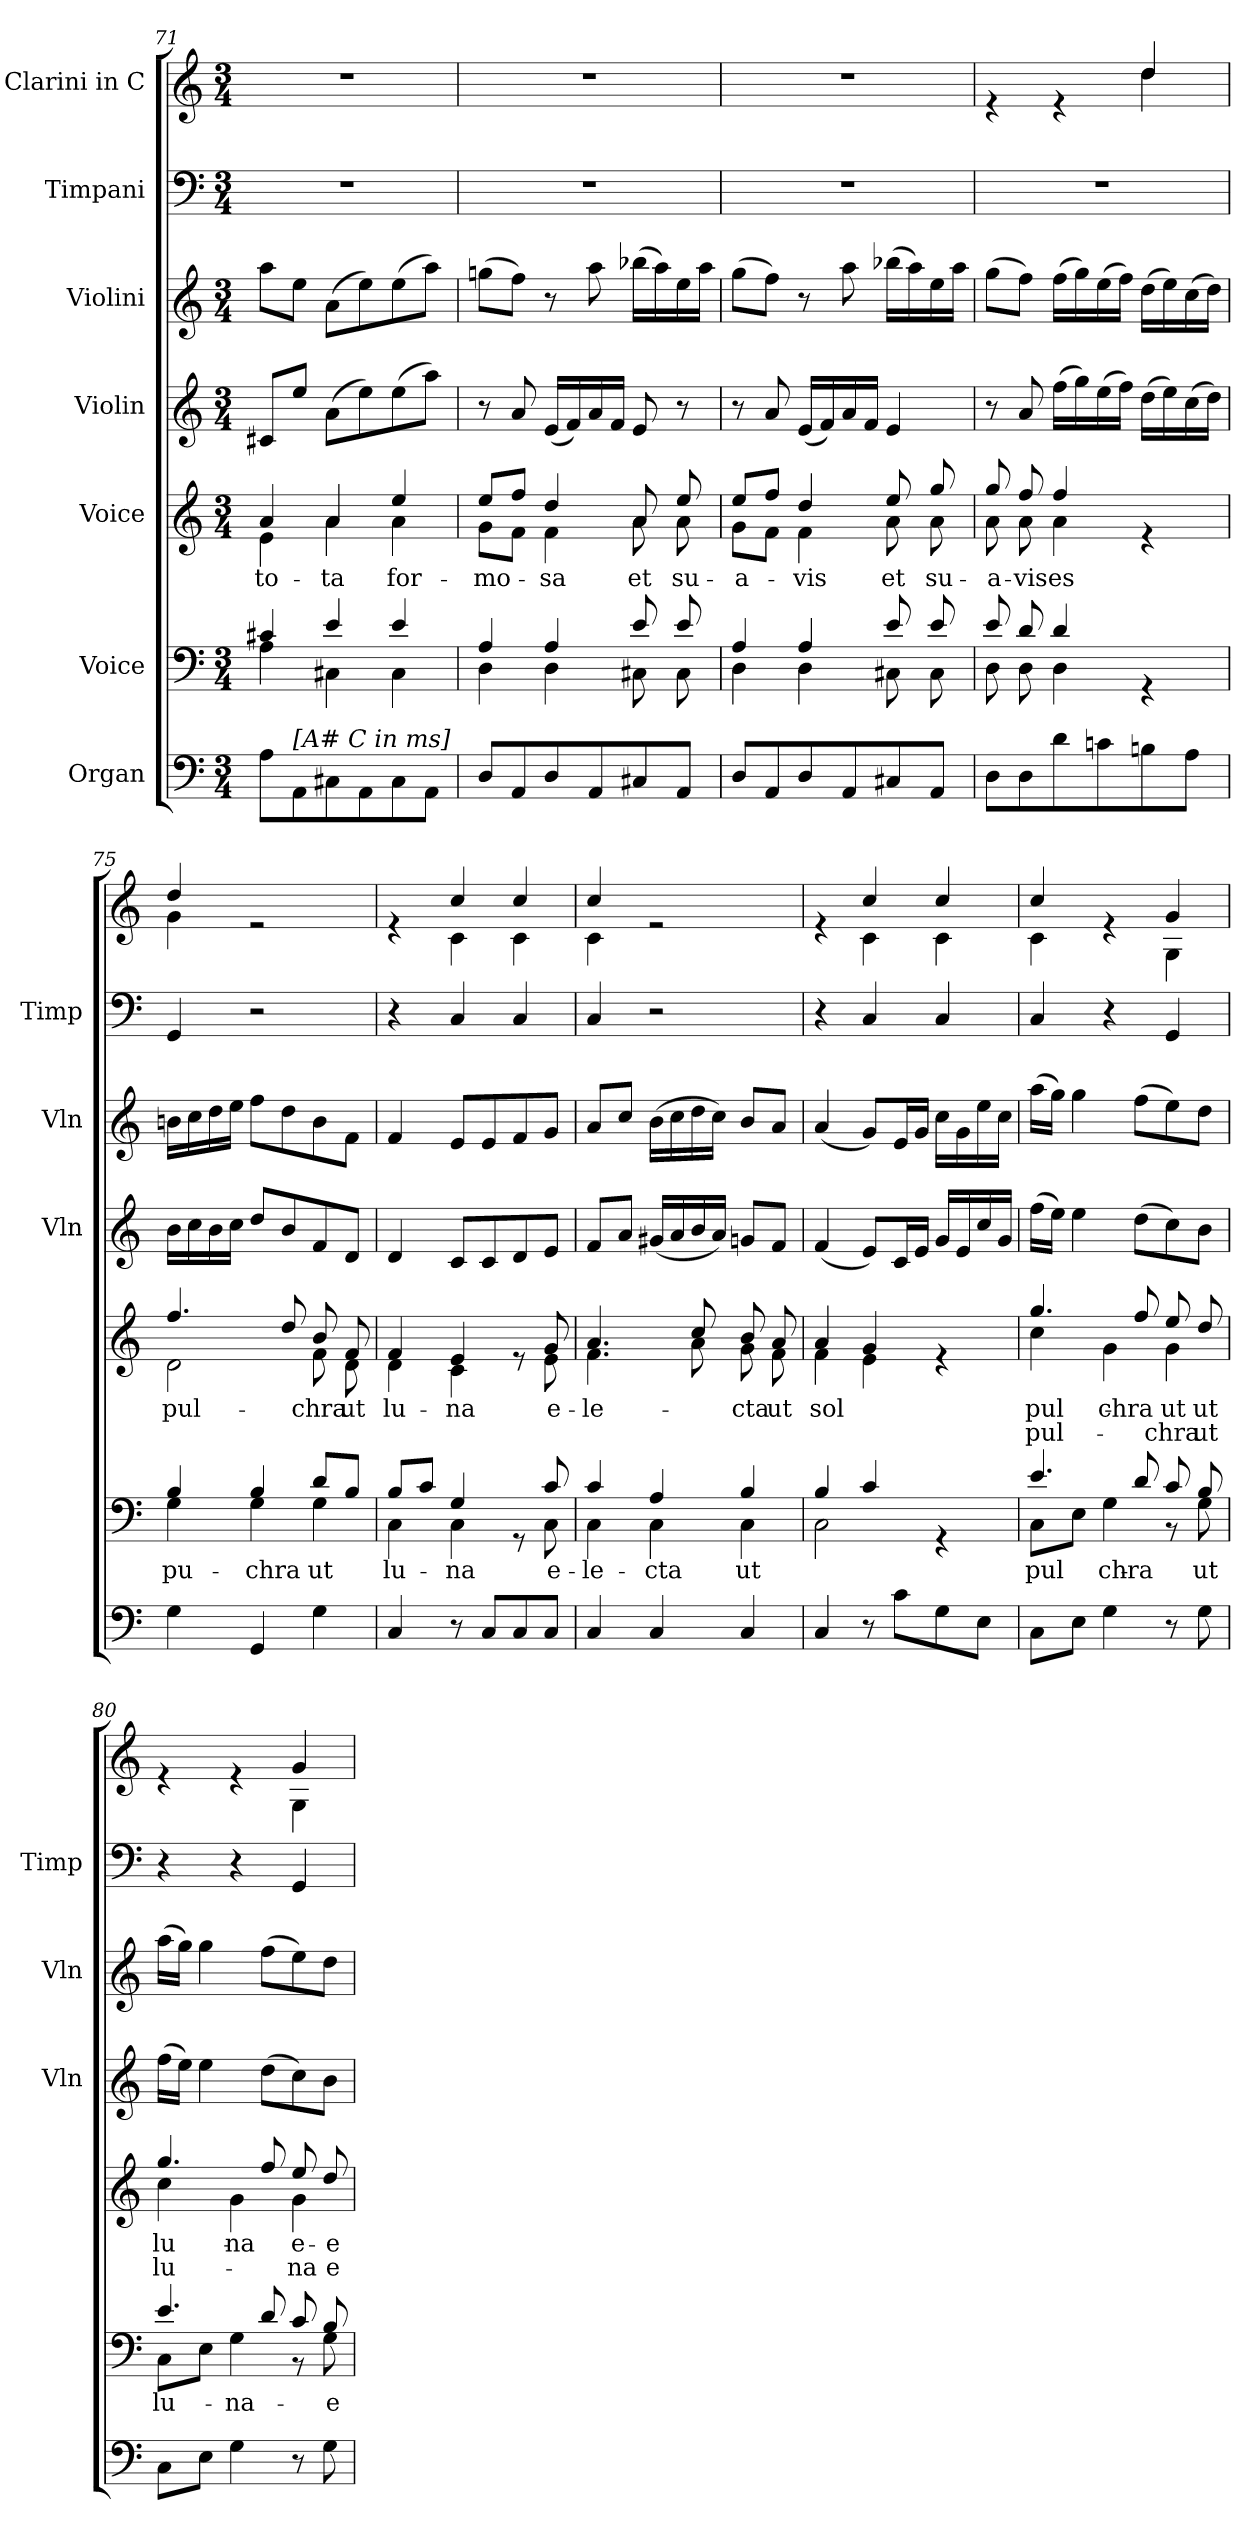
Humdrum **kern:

**kern	**kern	**text	**kern	**text	**text	**kern	**kern	**kern	**kern
*part7	*part6	*part6	*part5	*part5	*part5	*part4	*part3	*part2	*part1
*staff7	*staff6	*staff6	*staff5	*staff5	*staff5	*staff4	*staff3	*staff2	*staff1
*I"Organ	*I"Voice	*	*I"Voice	*	*	*I"Violin	*I"Violini	*I"Timpani	*I"Clarini in C
*	*	*	*	*	*	*I'Vln	*I'Vln	*I'Timp	*
*clefF4	*clefF4	*	*clefG2	*	*	*clefG2	*clefG2	*clefF4	*clefG2
*k[]	*k[]	*	*k[]	*	*	*k[]	*k[]	*k[]	*k[]
*M3/4	*M3/4	*	*M3/4	*	*	*M3/4	*M3/4	*M3/4	*M3/4
=71	=71	=71	=71	=71	=71	=71	=71	=71	=71
*	*^	*	*	*	*	*	*	*	*
!	!	!	!	!	!LO:LY:b	!	!	!	!	!
*	*	*	*	*^	*	*	*	*	*	*
8A\L	4c#X/	4A\	.	4a/	4e\	to-	.	8c#X/L	8aa\L	2.r	2.r
!LO:TX:a:t=[A# C in ms]	!	!	!	!	!	!	!	!	!	!	!
8AA\	.	.	.	.	.	.	.	8ee/J	8ee\J	.	.
!	!	!	!	!	!	!LO:LY:b	!	!	!	!	!
8C#X\	4e/	4C#X\	.	4a/	4a\	-ta	.	(8a\L	(8a\L	.	.
8AA\	.	.	.	.	.	.	.	8ee\)	8ee\)	.	.
!	!	!	!	!	!	!LO:LY:b	!	!	!	!	!
8C#\	4e/	4C#\	.	4ee/	4a\	for-	.	(8ee\	(8ee\	.	.
8AA\J	.	.	.	.	.	.	.	8aa\J)	8aa\J)	.	.
=72	=72	=72	=72	=72	=72	=72	=72	=72	=72	=72	=72
!	!	!	!	!	!	!LO:LY:b	!	!	!	!	!
8D/L	4A/	4D\	.	8ee/L	8g\L	-mo-	.	8r	(8ggn\L	2.r	2.r
8AA/	.	.	.	8ff/J	8f\J	.	.	8a/	8ff\J)	.	.
!	!	!	!	!	!	!LO:LY:b	!	!	!	!	!
8D/	4A/	4D\	.	4dd/	4f\	-sa	.	(16e/LL	8r	.	.
.	.	.	.	.	.	.	.	16f/)	.	.	.
8AA/	.	.	.	.	.	.	.	16a/	8aa\	.	.
.	.	.	.	.	.	.	.	16f/JJ	.	.	.
!	!	!	!	!	!	!LO:LY:b	!	!	!	!	!
8C#X/	8e/	8C#X\	.	8a/	8a\	et	.	8e/	(16bb-X\LL	.	.
.	.	.	.	.	.	.	.	.	16aa\)	.	.
!	!	!	!	!	!	!LO:LY:b	!	!	!	!	!
8AA/J	8e/	8C#\	.	8ee/	8a\	su-	.	8r	16ee\	.	.
.	.	.	.	.	.	.	.	.	16aa\JJ	.	.
!!LO:PB:g=z
=73	=73	=73	=73	=73	=73	=73	=73	=73	=73	=73	=73
!	!	!	!	!	!	!LO:LY:b	!	!	!	!	!
8D/L	4A/	4D\	.	8ee/L	8g\L	-a-	.	8r	(8gg\L	2.r	2.r
8AA/	.	.	.	8ff/J	8f\J	.	.	8a/	8ff\J)	.	.
!	!	!	!	!	!	!LO:LY:b	!	!	!	!	!
8D/	4A/	4D\	.	4dd/	4f\	-vis	.	(16e/LL	8r	.	.
.	.	.	.	.	.	.	.	16f/)	.	.	.
8AA/	.	.	.	.	.	.	.	16a/	8aa\	.	.
.	.	.	.	.	.	.	.	16f/JJ	.	.	.
!	!	!	!	!	!	!LO:LY:b	!	!	!	!	!
8C#X/	8e/	8C#X\	.	8ee/	8a\	et	.	4e/	(16bb-X\LL	.	.
.	.	.	.	.	.	.	.	.	16aa\)	.	.
!	!	!	!	!	!	!LO:LY:b	!	!	!	!	!
8AA/J	8e/	8C#\	.	8gg/	8a\	su-	.	.	16ee\	.	.
.	.	.	.	.	.	.	.	.	16aa\JJ	.	.
=74	=74	=74	=74	=74	=74	=74	=74	=74	=74	=74	=74
!	!	!	!	!	!	!LO:LY:b	!	!	!	!	!
*	*	*	*	*	*	*	*	*	*	*	*^
8D\L	8e/	8D\	.	8gg/	8a\	-a-	.	8r	(8gg\L	2.r	4re	2ryy
!	!	!	!	!	!	!LO:LY:b	!	!	!	!	!	!
8D\	8d/	8D\	.	8ff/	8a\	-vis	.	8a/	8ff\J)	.	.	.
!	!	!	!	!	!	!LO:LY:b	!	!	!	!	!	!
8d\	4d/	4D\	.	4ff/	4a\	es	.	(16ff\LL	(16ff\LL	.	4re	.
.	.	.	.	.	.	.	.	16gg\)	16gg\)	.	.	.
8cn\	.	.	.	.	.	.	.	(16ee\	(16ee\	.	.	.
.	.	.	.	.	.	.	.	16ff\JJ)	16ff\JJ)	.	.	.
8Bn\	4rGG	4ryy	.	4re	4ryy	.	.	(16dd\LL	(16dd\LL	.	4dd/	4dd\
.	.	.	.	.	.	.	.	16ee\)	16ee\)	.	.	.
8A\J	.	.	.	.	.	.	.	(16cc\	(16cc\	.	.	.
.	.	.	.	.	.	.	.	16dd\JJ)	16dd\JJ)	.	.	.
=75	=75	=75	=75	=75	=75	=75	=75	=75	=75	=75	=75	=75
!	!	!	!LO:LY:b	!	!	!LO:LY:b	!	!	!	!	!	!
4G\	4B/	4G\	pu-	4.ff/	2d\	pul-	.	16b\LL	16bn\LL	4GG/	4dd/	4g\
.	.	.	.	.	.	.	.	16cc\	16cc\	.	.	.
.	.	.	.	.	.	.	.	16b\	16dd\	.	.	.
.	.	.	.	.	.	.	.	16cc\JJ	16ee\JJ	.	.	.
!	!	!	!LO:LY:b	!	!	!	!	!	!	!	!	!
4GG/	4B/	4G\	-chra	.	.	.	.	8dd/L	8ff\L	2r	2re	2ryy
.	.	.	.	8dd/	.	.	.	8b/	8dd\	.	.	.
!	!	!	!LO:LY:b	!	!	!LO:LY:b	!	!	!	!	!	!
4G\	8d/L	4G\	ut	8b/	8f\	-chra	.	8f/	8b\	.	.	.
!	!	!	!	!	!	!LO:LY:b	!	!	!	!	!	!
.	8B/J	.	.	8f/	8d\	ut	.	8d/J	8f\J	.	.	.
=76	=76	=76	=76	=76	=76	=76	=76	=76	=76	=76	=76	=76
!	!	!	!LO:LY:b	!	!	!LO:LY:b	!	!	!	!	!	!
4C/	8B/L	4C\	lu-	4f/	4d\	lu-	.	4d/	4f/	4r	4re	4ryy
.	8c/J	.	.	.	.	.	.	.	.	.	.	.
!	!	!	!LO:LY:b	!	!	!LO:LY:b	!	!	!	!	!	!
8r	4G/	4C\	-na	4e/	4c\	-na	.	8c/L	8e/L	4C/	4cc/	4c\
8C/L	.	.	.	.	.	.	.	8c/	8e/	.	.	.
8C/	8rGG	8ryy	.	8re	8ryy	.	.	8d/	8f/	4C/	4cc/	4c\
!	!	!	!LO:LY:b	!	!	!LO:LY:b	!	!	!	!	!	!
8C/J	8c/	8C\	e-	8g/	8e\	e-	.	8e/J	8g/J	.	.	.
=77	=77	=77	=77	=77	=77	=77	=77	=77	=77	=77	=77	=77
!	!	!	!LO:LY:b	!	!	!LO:LY:b	!	!	!	!	!	!
4C/	4c/	4C\	-le-	4.a/	4.f\	-le-	.	8f/L	8a/L	4C/	4cc/	4c\
.	.	.	.	.	.	.	.	8a/J	8cc/J	.	.	.
!	!	!	!LO:LY:b	!	!	!	!	!	!	!	!	!
4C/	4A/	4C\	-cta	.	.	.	.	(16g#X/LL	(16b\LL	2r	2re	2ryy
.	.	.	.	.	.	.	.	16a/	16cc\	.	.	.
.	.	.	.	8cc/	8a\	.	.	16b/	16dd\	.	.	.
.	.	.	.	.	.	.	.	16a/JJ)	16cc\JJ)	.	.	.
!	!	!	!LO:LY:b	!	!	!LO:LY:b	!	!	!	!	!	!
4C/	4B/	4C\	ut	8b/	8g\	-cta	.	8gn/L	8b/L	.	.	.
!	!	!	!	!	!	!LO:LY:b	!	!	!	!	!	!
.	.	.	.	8a/	8f\	ut	.	8f/J	8a/J	.	.	.
!!LO:PB:g=z	!!
=78	=78	=78	=78	=78	=78	=78	=78	=78	=78	=78	=78	=78
!	!	!	!	!	!	!LO:LY:b	!	!	!	!	!	!
4C/	4B/	2C\	.	4a/	4f\	sol	.	(4f/	(4a/	4r	4re	4ryy
8r	4c/	.	.	4g/	4e\	.	.	8e/L)	8g/L)	4C/	4cc/	4c\
8c\L	.	.	.	.	.	.	.	16c/L	16e/L	.	.	.
.	.	.	.	.	.	.	.	16e/JJ	16g/JJ	.	.	.
8G\	4rGG	4ryy	.	4re	4ryy	.	.	16g/LL	16cc\LL	4C/	4cc/	4c\
.	.	.	.	.	.	.	.	16e/	16g\	.	.	.
8E\J	.	.	.	.	.	.	.	16cc/	16ee\	.	.	.
.	.	.	.	.	.	.	.	16g/JJ	16cc\JJ	.	.	.
=79	=79	=79	=79	=79	=79	=79	=79	=79	=79	=79	=79	=79
!	!	!	!LO:LY:b	!	!	!LO:LY:b	!LO:LY:b	!	!	!	!	!
!	!	!	!	!	!	!LO:LY:b	!	!	!	!	!	!
8C\L	4.e/	8C\L	pul-	4.gg/	4cc\	pul-	pul-	(16ff\LL	(16aa\LL	4C/	4cc/	4c\
.	.	.	.	.	.	.	.	16ee\JJ)	16gg\JJ)	.	.	.
8E\J	.	8E\J	.	.	.	.	.	4ee\	4gg\	.	.	.
!	!	!	!LO:LY:b	!	!	!LO:LY:b	!	!	!	!	!	!
4G\	.	4G\	-chra	.	4g\	-chra	.	.	.	4r	4re	4ryy
.	8d/	.	.	8ff/	.	.	.	(8dd\L	(8ff\L	.	.	.
!	!	!	!	!	!	!LO:LY:b	!LO:LY:b	!	!	!	!	!
!	!	!	!	!	!	!LO:LY:b	!	!	!	!	!	!
8r	8c/	8r	.	8ee/	4g\	ut	-chra	8cc\)	8ee\)	4GG/	4g/	4G\
!	!	!	!LO:LY:b	!	!	!LO:LY:b	!LO:LY:b	!	!	!	!	!
8G\	8B/	8G\	ut	8dd/	.	ut	ut	8b\J	8dd\J	.	.	.
=80	=80	=80	=80	=80	=80	=80	=80	=80	=80	=80	=80	=80
!	!	!	!LO:LY:b	!	!	!LO:LY:b	!LO:LY:b	!	!	!	!	!
!	!	!	!	!	!	!LO:LY:b	!	!	!	!	!	!
8C\L	4.e/	8C\L	lu-	4.gg/	4cc\	lu-	lu-	(16ff\LL	(16aa\LL	4r	4re	2ryy
.	.	.	.	.	.	.	.	16ee\JJ)	16gg\JJ)	.	.	.
8E\J	.	8E\J	.	.	.	.	.	4ee\	4gg\	.	.	.
!	!	!	!LO:LY:b	!	!	!LO:LY:b	!	!	!	!	!	!
4G\	.	4G\	-na	.	4g\	-na	.	.	.	4r	4re	.
.	8d/	.	.	8ff/	.	.	.	(8dd\L	(8ff\L	.	.	.
!	!	!	!	!	!	!LO:LY:b	!LO:LY:b	!	!	!	!	!
!	!	!	!	!	!	!LO:LY:b	!	!	!	!	!	!
8r	8c/	8r	.	8ee/	4g\	e-	-na	8cc\)	8ee\)	4GG/	4g/	4G\
!	!	!	!LO:LY:b	!	!	!LO:LY:b	!LO:LY:b	!	!	!	!	!
8G\	8B/	8G\	e-	8dd/	.	e-	e-	8b\J	8dd\J	.	.	.
*	*v	*v	*	*	*	*	*	*	*	*	*v	*v
*	*	*	*v	*v	*	*	*	*	*	*
=	=	=	=	=	=	=	=	=	=
*-	*-	*-	*-	*-	*-	*-	*-	*-	*-
